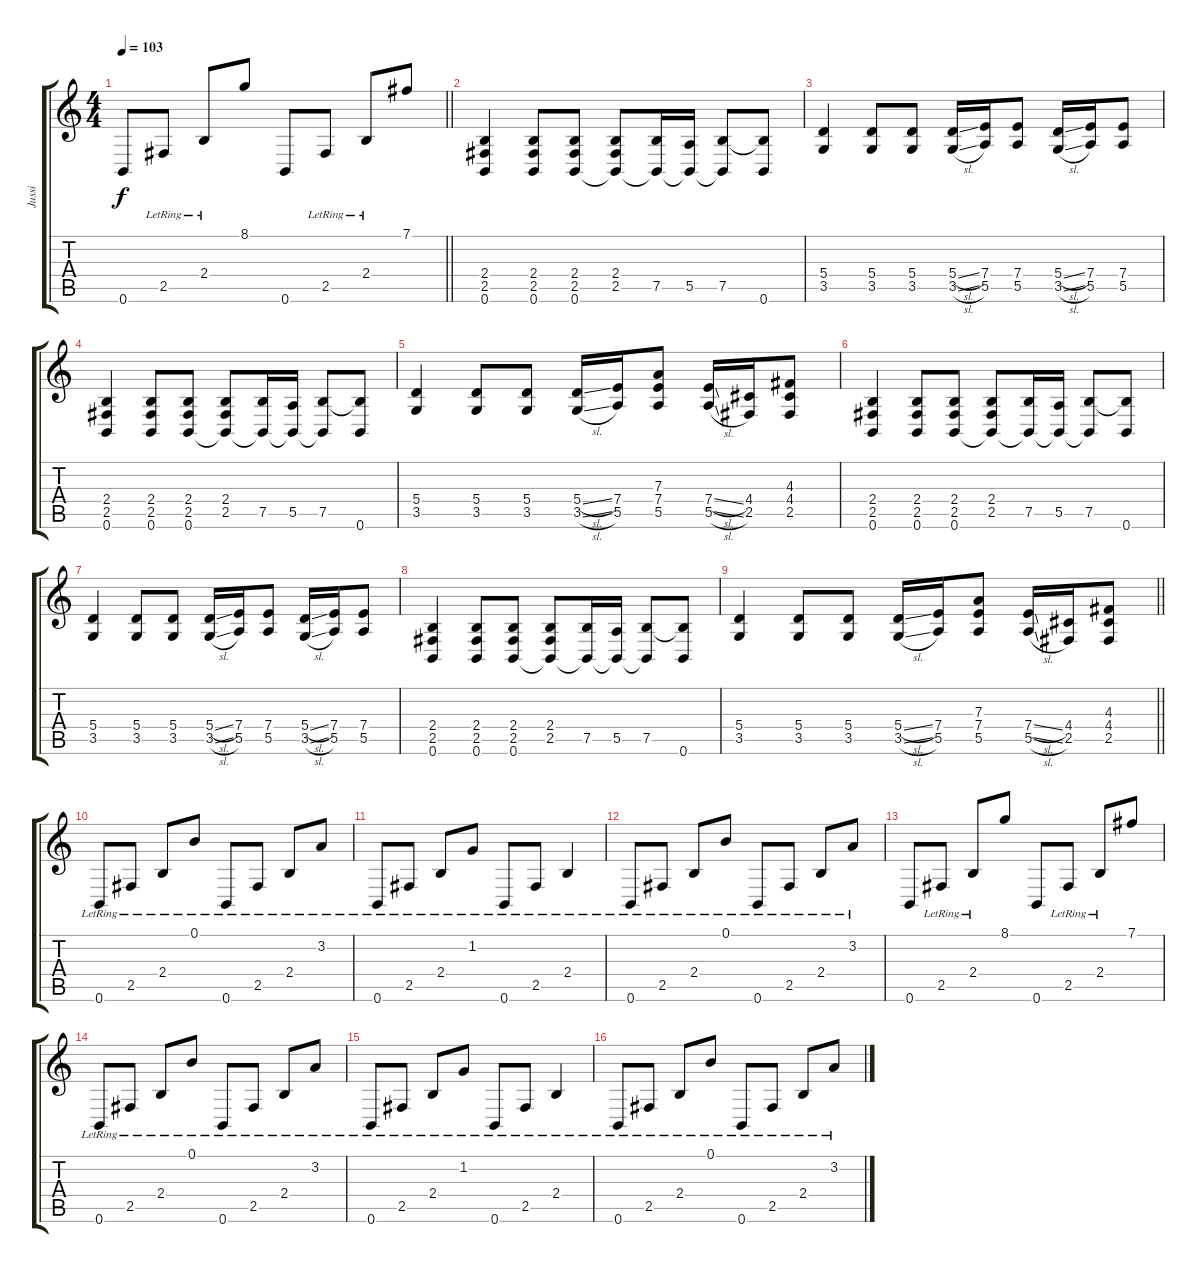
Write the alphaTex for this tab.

\track ("Jussi" "Jussi") {instrument distortionguitar}
\staff {score tabs}
\tuning (B3 Gb3 D3 A2 E2 B1) {hide}
\ts (4 4)
\tempo 103
\clef g2
\barLineRight lightlight
\ks c
0.6.8{dy f} 2.5{lr}.8 2.4{lr}.8 8.1.8 0.6.8 2.5{lr}.8 2.4{lr}.8 7.1.8 |
(2.4 2.5 0.6).4{volume 16 instrument distortionguitar} (2.4 2.5 0.6).8 (2.4 2.5 0.6).8 (2.4 2.5 0.6{t}).8 (7.5 0.6{t}).16 (5.5 0.6{t}).16 (7.5 0.6{t}).8 (7.5{t} 0.6).8 |
(5.4 3.5).4 (5.4 3.5).8 (5.4 3.5).8 (5.4{sl} 3.5{sl}).16 (7.4 5.5).16 (7.4 5.5).8 (5.4{sl} 3.5{sl}).16 (7.4 5.5).16 (7.4 5.5).8 |
(2.4 2.5 0.6).4 (2.4 2.5 0.6).8 (2.4 2.5 0.6).8 (2.4 2.5 0.6{t}).8 (7.5 0.6{t}).16 (5.5 0.6{t}).16 (7.5 0.6{t}).8 (7.5{t} 0.6).8 |
(5.4 3.5).4 (5.4 3.5).8 (5.4 3.5).8 (5.4{sl} 3.5{sl}).16 (7.4 5.5).16 (7.3 7.4 5.5).8 (7.4{sl} 5.5{sl}).16 (4.4 2.5).16 (4.3 4.4 2.5).8 |
(2.4 2.5 0.6).4{volume 16 instrument distortionguitar} (2.4 2.5 0.6).8 (2.4 2.5 0.6).8 (2.4 2.5 0.6{t}).8 (7.5 0.6{t}).16 (5.5 0.6{t}).16 (7.5 0.6{t}).8 (7.5{t} 0.6).8 |
(5.4 3.5).4 (5.4 3.5).8 (5.4 3.5).8 (5.4{sl} 3.5{sl}).16 (7.4 5.5).16 (7.4 5.5).8 (5.4{sl} 3.5{sl}).16 (7.4 5.5).16 (7.4 5.5).8 |
(2.4 2.5 0.6).4 (2.4 2.5 0.6).8 (2.4 2.5 0.6).8 (2.4 2.5 0.6{t}).8 (7.5 0.6{t}).16 (5.5 0.6{t}).16 (7.5 0.6{t}).8 (7.5{t} 0.6).8 |
\barLineRight lightlight
(5.4 3.5).4 (5.4 3.5).8 (5.4 3.5).8 (5.4{sl} 3.5{sl}).16 (7.4 5.5).16 (7.3 7.4 5.5).8 (7.4{sl} 5.5{sl}).16 (4.4 2.5).16 (4.3 4.4 2.5).8 |
0.6{lr}.8{volume 13 instrument electricguitarjazz} 2.5{lr}.8 2.4{lr}.8 0.1{lr}.8 0.6{lr}.8 2.5{lr}.8 2.4{lr}.8 3.2{lr}.8 |
0.6{lr}.8 2.5{lr}.8 2.4{lr}.8 1.2{lr}.8 0.6{lr}.8 2.5{lr}.8 2.4{lr}.4 |
0.6{lr}.8{volume 13 instrument electricguitarjazz} 2.5{lr}.8 2.4{lr}.8 0.1{lr}.8 0.6{lr}.8 2.5{lr}.8 2.4{lr}.8 3.2{lr}.8 |
0.6.8 2.5{lr}.8 2.4{lr}.8 8.1.8 0.6.8 2.5{lr}.8 2.4{lr}.8 7.1.8 |
0.6{lr}.8{volume 13 instrument electricguitarjazz} 2.5{lr}.8 2.4{lr}.8 0.1{lr}.8 0.6{lr}.8 2.5{lr}.8 2.4{lr}.8 3.2{lr}.8 |
0.6{lr}.8 2.5{lr}.8 2.4{lr}.8 1.2{lr}.8 0.6{lr}.8 2.5{lr}.8 2.4{lr}.4 |
0.6{lr}.8{volume 13 instrument electricguitarjazz} 2.5{lr}.8 2.4{lr}.8 0.1{lr}.8 0.6{lr}.8 2.5{lr}.8 2.4{lr}.8 3.2{lr}.8
